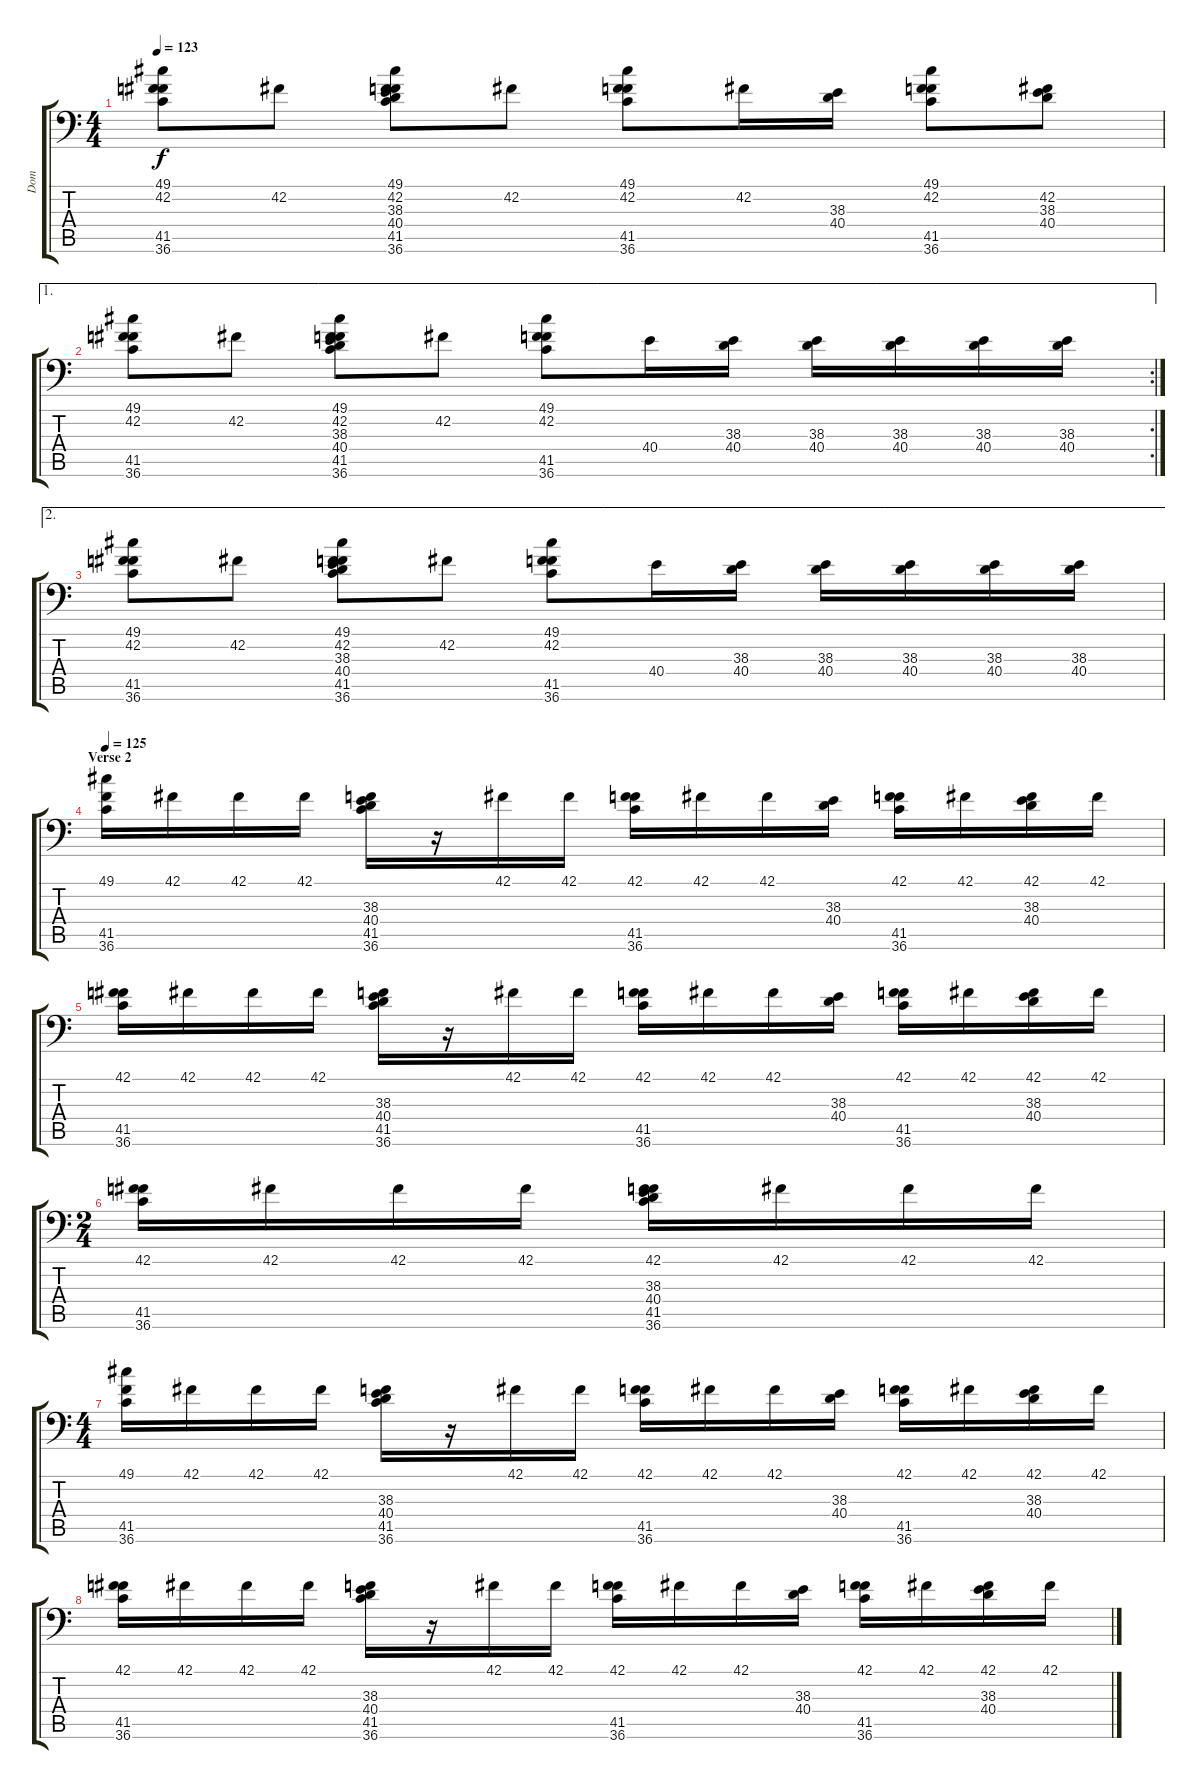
\track ("Dom" "Dom") {instrument acousticgrandpiano}
\staff {score tabs}
\tuning (C-1 C-1 C-1 C-1 C-1 C-1) {hide}
\ts (4 4)
\tempo 123
\clef f4
\ks c
(49.1 42.2 41.5 36.6).8{dy f} 42.2.8 (49.1 42.2 38.3 40.4 41.5 36.6).8 42.2.8 (49.1 42.2 41.5 36.6).8 42.2.16 (38.3 40.4).16 (49.1 42.2 41.5 36.6).8 (42.2 38.3 40.4).8 |
\ae 1
\rc 2
(49.1 42.2 41.5 36.6).8 42.2.8 (49.1 42.2 38.3 40.4 41.5 36.6).8 42.2.8 (49.1 42.2 41.5 36.6).8 40.4.16 (38.3 40.4).16 (38.3 40.4).16 (38.3 40.4).16 (38.3 40.4).16 (38.3 40.4).16 |
\ae 2
(49.1 42.2 41.5 36.6).8 42.2.8 (49.1 42.2 38.3 40.4 41.5 36.6).8 42.2.8 (49.1 42.2 41.5 36.6).8 40.4.16 (38.3 40.4).16 (38.3 40.4).16 (38.3 40.4).16 (38.3 40.4).16 (38.3 40.4).16 |
\section ("" "Verse 2")
\tempo 125
(49.1 41.5 36.6).16 42.1.16 42.1.16 42.1.16 (38.3 40.4 41.5 36.6).16 r.16 42.1.16 42.1.16 (42.1 41.5 36.6).16 42.1.16 42.1.16 (38.3 40.4).16 (42.1 41.5 36.6).16 42.1.16 (42.1 38.3 40.4).16 42.1.16 |
(42.1 41.5 36.6).16 42.1.16 42.1.16 42.1.16 (38.3 40.4 41.5 36.6).16 r.16 42.1.16 42.1.16 (42.1 41.5 36.6).16 42.1.16 42.1.16 (38.3 40.4).16 (42.1 41.5 36.6).16 42.1.16 (42.1 38.3 40.4).16 42.1.16 |
\ts (2 4)
(42.1 41.5 36.6).16 42.1.16 42.1.16 42.1.16 (42.1 38.3 40.4 41.5 36.6).16 42.1.16 42.1.16 42.1.16 |
\ts (4 4)
(49.1 41.5 36.6).16 42.1.16 42.1.16 42.1.16 (38.3 40.4 41.5 36.6).16 r.16 42.1.16 42.1.16 (42.1 41.5 36.6).16 42.1.16 42.1.16 (38.3 40.4).16 (42.1 41.5 36.6).16 42.1.16 (42.1 38.3 40.4).16 42.1.16 |
(42.1 41.5 36.6).16 42.1.16 42.1.16 42.1.16 (38.3 40.4 41.5 36.6).16 r.16 42.1.16 42.1.16 (42.1 41.5 36.6).16 42.1.16 42.1.16 (38.3 40.4).16 (42.1 41.5 36.6).16 42.1.16 (42.1 38.3 40.4).16 42.1.16
